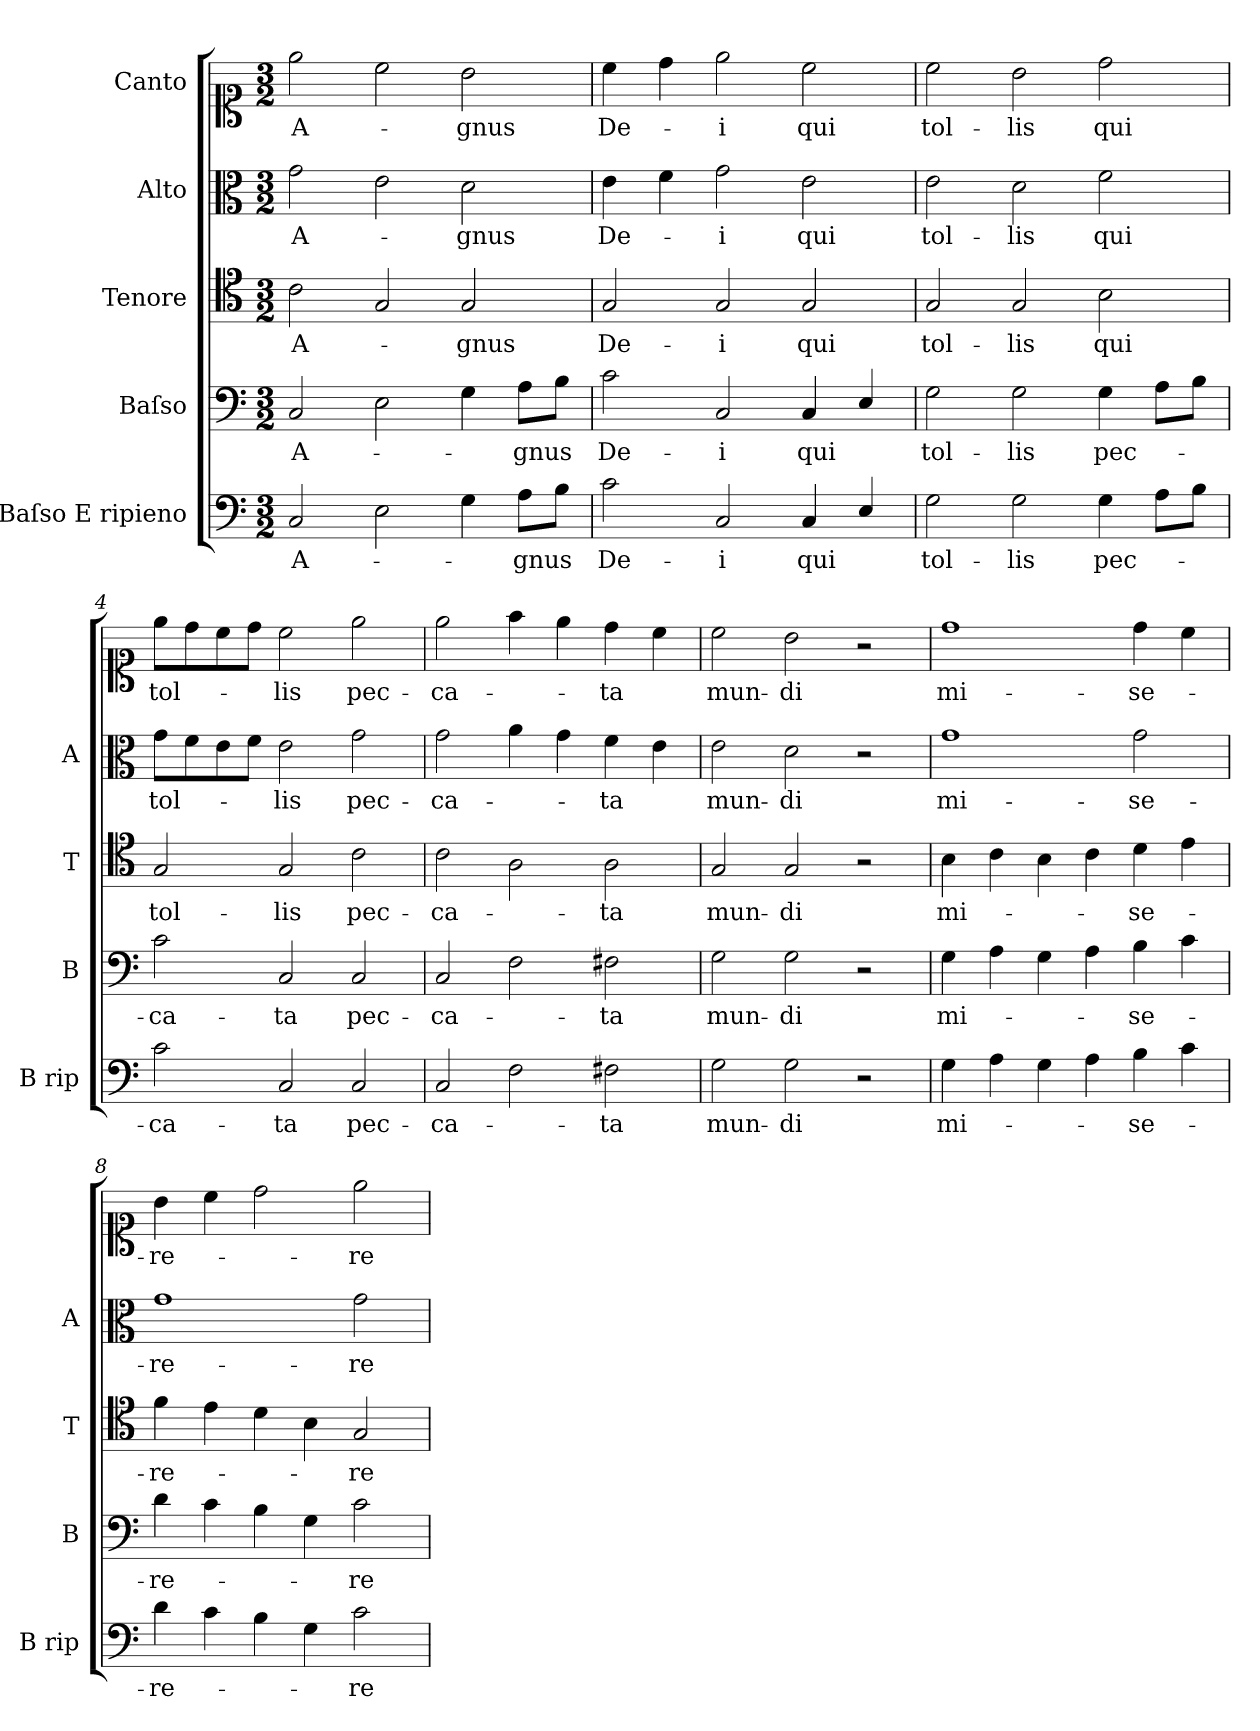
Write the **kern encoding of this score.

**kern	**text	**kern	**text	**kern	**text	**kern	**text	**kern	**text
*part5	*part5	*part4	*part4	*part3	*part3	*part2	*part2	*part1	*part1
*staff5	*staff5	*staff4	*staff4	*staff3	*staff3	*staff2	*staff2	*staff1	*staff1
*I"Baſso E ripieno	*	*I"Baſso	*	*I"Tenore	*	*I"Alto	*	*I"Canto	*
*I'B rip	*	*I'B	*	*I'T	*	*I'A	*	*	*
*clefF4	*	*clefF4	*	*clefC4	*	*clefC3	*	*clefC1	*
*k[]	*	*k[]	*	*k[]	*	*k[]	*	*k[]	*
*C:	*	*C:	*	*C:	*	*C:	*	*C:	*
*M3/2	*	*M3/2	*	*M3/2	*	*M3/2	*	*M3/2	*
=1	=1	=1	=1	=1	=1	=1	=1	=1	=1
2C/	A-	2C/	A-	2c\	A-	2g\	A-	2ee\	A-
2E\	.	2E\	.	2G/	.	2e\	.	2cc\	.
4G\	.	4G\	.	2G/	-gnus	2d\	-gnus	2b\	-gnus
8A\L	-gnus	8A\L	-gnus	.	.	.	.	.	.
8B\J	.	8B\J	.	.	.	.	.	.	.
=2	=2	=2	=2	=2	=2	=2	=2	=2	=2
2c\	De-	2c\	De-	2G/	De-	4e\	De-	4cc\	De-
.	.	.	.	.	.	4f\	.	4dd\	.
2C/	-i	2C/	-i	2G/	-i	2g\	-i	2ee\	-i
4C/	qui	4C/	qui	2G/	qui	2e\	qui	2cc\	qui
4E/	.	4E/	.	.	.	.	.	.	.
=3	=3	=3	=3	=3	=3	=3	=3	=3	=3
2G\	tol-	2G\	tol-	2G/	tol-	2e\	tol-	2cc\	tol-
2G\	-lis	2G\	-lis	2G/	-lis	2d\	-lis	2b\	-lis
4G\	pec-	4G\	pec-	2B\	qui	2f\	qui	2dd\	qui
8A\L	.	8A\L	.	.	.	.	.	.	.
8B\J	.	8B\J	.	.	.	.	.	.	.
=4	=4	=4	=4	=4	=4	=4	=4	=4	=4
2c\	-ca-	2c\	-ca-	2G/	tol-	8g\L	tol-	8ee\L	tol-
.	.	.	.	.	.	8f\	.	8dd\	.
.	.	.	.	.	.	8e\	.	8cc\	.
.	.	.	.	.	.	8f\J	.	8dd\J	.
2C/	-ta	2C/	-ta	2G/	-lis	2e\	-lis	2cc\	-lis
2C/	pec-	2C/	pec-	2c\	pec-	2g\	pec-	2ee\	pec-
=5	=5	=5	=5	=5	=5	=5	=5	=5	=5
2C/	-ca-	2C/	-ca-	2c\	-ca-	2g\	-ca-	2ee\	-ca-
2F\	.	2F\	.	2A\	.	4a\	.	4ff\	.
.	.	.	.	.	.	4g\	.	4ee\	.
2F#X\	-ta	2F#X\	-ta	2A\	-ta	4f\	-ta	4dd\	-ta
.	.	.	.	.	.	4e\	.	4cc\	.
=6	=6	=6	=6	=6	=6	=6	=6	=6	=6
2G\	mun-	2G\	mun-	2G/	mun-	2e\	mun-	2cc\	mun-
2G\	-di	2G\	-di	2G/	-di	2d\	-di	2b\	-di
2r	.	2r	.	2r	.	2r	.	2r	.
=7	=7	=7	=7	=7	=7	=7	=7	=7	=7
4G\	mi-	4G\	mi-	4B\	mi-	1g	mi-	1dd	mi-
4A\	.	4A\	.	4c\	.	.	.	.	.
4G\	.	4G\	.	4B\	.	.	.	.	.
4A\	.	4A\	.	4c\	.	.	.	.	.
4B\	-se-	4B\	-se-	4d\	-se-	2g\	-se-	4dd\	-se-
4c\	.	4c\	.	4e\	.	.	.	4cc\	.
=8	=8	=8	=8	=8	=8	=8	=8	=8	=8
4d\	-re-	4d\	-re-	4f\	-re-	1g	-re-	4b\	-re-
4c\	.	4c\	.	4e\	.	.	.	4cc\	.
4B\	.	4B\	.	4d\	.	.	.	2dd\	.
4G\	.	4G\	.	4B\	.	.	.	.	.
2c\	-re	2c\	-re	2G/	-re	2g\	-re	2ee\	-re
=	=	=	=	=	=	=	=	=	=
*-	*-	*-	*-	*-	*-	*-	*-	*-	*-
